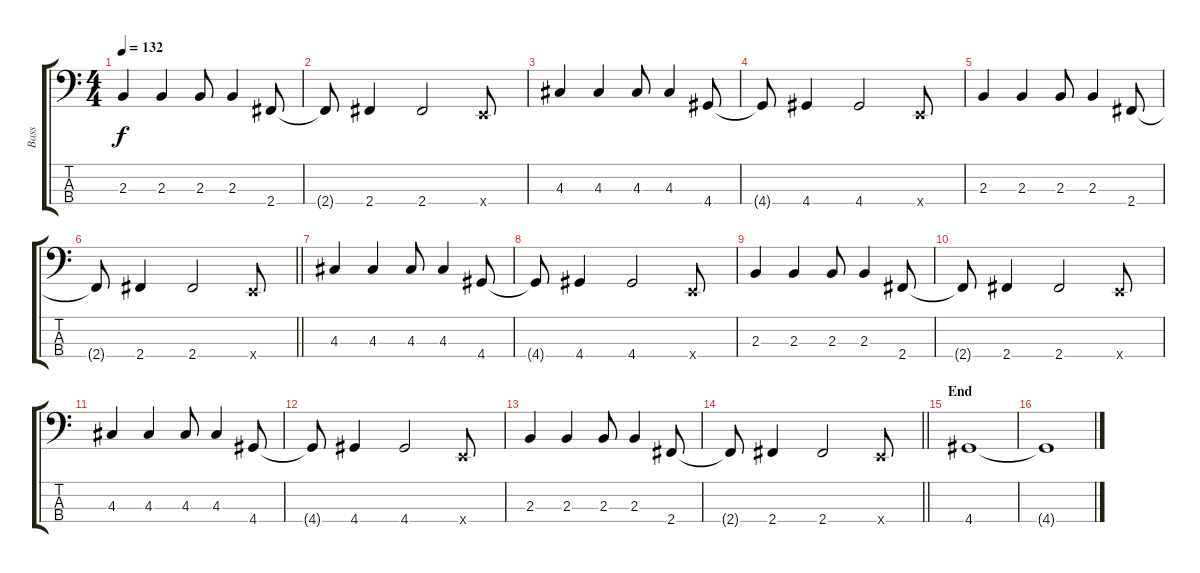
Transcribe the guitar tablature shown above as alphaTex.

\track ("Bass" "Bass") {instrument slapbass2}
\staff {score tabs}
\tuning (G2 D2 A1 E1) {hide}
\ts (4 4)
\tempo 132
\clef f4
\ks c
2.3.4{dy f} 2.3.4 2.3.8 2.3.4 2.4.8 |
2.4{t}.8 2.4.4 2.4.2 0.4{x}.8 |
4.3.4 4.3.4 4.3.8 4.3.4 4.4.8 |
4.4{t}.8 4.4.4 4.4.2 0.4{x}.8 |
2.3.4 2.3.4 2.3.8 2.3.4 2.4.8 |
\barLineRight lightlight
2.4{t}.8 2.4.4 2.4.2 0.4{x}.8 |
4.3.4 4.3.4 4.3.8 4.3.4 4.4.8 |
4.4{t}.8 4.4.4 4.4.2 0.4{x}.8 |
2.3.4 2.3.4 2.3.8 2.3.4 2.4.8 |
2.4{t}.8 2.4.4 2.4.2 0.4{x}.8 |
4.3.4 4.3.4 4.3.8 4.3.4 4.4.8 |
4.4{t}.8 4.4.4 4.4.2 0.4{x}.8 |
2.3.4 2.3.4 2.3.8 2.3.4 2.4.8 |
\barLineRight lightlight
2.4{t}.8 2.4.4 2.4.2 0.4{x}.8 |
\section ("" "End")
4.4.1 |
4.4{t}.1
